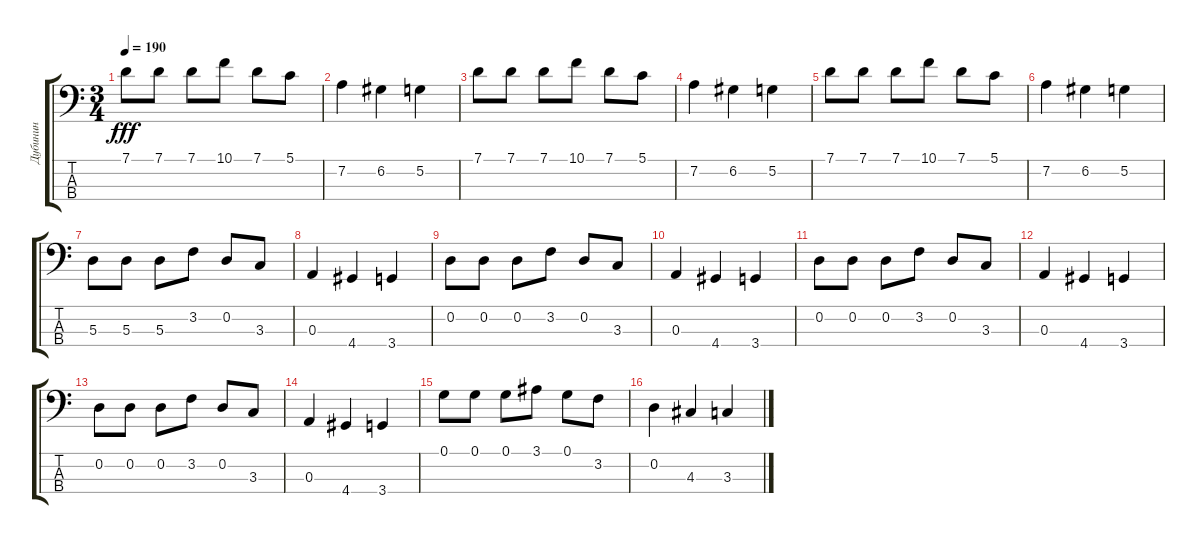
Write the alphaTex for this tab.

\track ("Дубинин" "Дубинин") {instrument electricbassfinger}
\staff {score tabs}
\tuning (G2 D2 A1 E1) {hide}
\ts (3 4)
\tempo 190
\clef f4
\ks c
7.1.8{dy fff} 7.1.8 7.1.8 10.1.8 7.1.8 5.1.8 |
7.2.4 6.2.4 5.2.4 |
7.1.8 7.1.8 7.1.8 10.1.8 7.1.8 5.1.8 |
7.2.4 6.2.4 5.2.4 |
7.1.8 7.1.8 7.1.8 10.1.8 7.1.8 5.1.8 |
7.2.4 6.2.4 5.2.4 |
5.3.8 5.3.8 5.3.8 3.2.8 0.2.8 3.3.8 |
0.3.4 4.4.4 3.4.4 |
0.2.8 0.2.8 0.2.8 3.2.8 0.2.8 3.3.8 |
0.3.4 4.4.4 3.4.4 |
0.2.8 0.2.8 0.2.8 3.2.8 0.2.8 3.3.8 |
0.3.4 4.4.4 3.4.4 |
0.2.8 0.2.8 0.2.8 3.2.8 0.2.8 3.3.8 |
0.3.4 4.4.4 3.4.4 |
0.1.8 0.1.8 0.1.8 3.1.8 0.1.8 3.2.8 |
0.2.4 4.3.4 3.3.4
